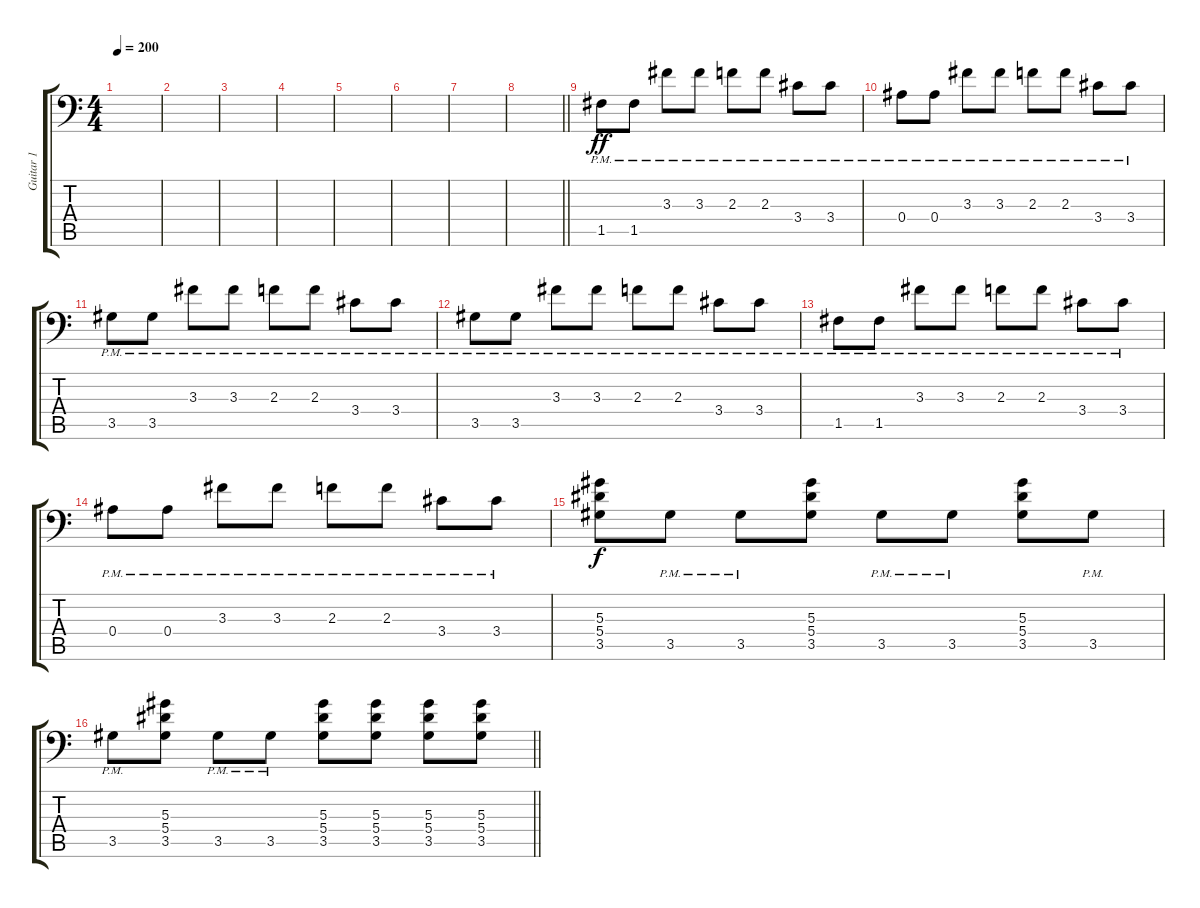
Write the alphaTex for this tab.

\track ("Guitar 1" "Guitar 1") {instrument distortionguitar}
\staff {score tabs}
\tuning (C4 G3 Eb3 Bb2 F2 Bb1) {hide}
\ts (4 4)
\section ("" "")
\tempo 200
\clef f4
\ks c
|
|
|
|
|
|
|
\barLineRight lightlight
|
\section ("" "")
1.5{pm}.8{dy ff} 1.5{pm}.8 3.3{pm}.8 3.3{pm}.8 2.3{pm}.8 2.3{pm}.8 3.4{pm}.8 3.4{pm}.8 |
0.4{pm}.8 0.4{pm}.8 3.3{pm}.8 3.3{pm}.8 2.3{pm}.8 2.3{pm}.8 3.4{pm}.8 3.4{pm}.8 |
3.5{pm}.8 3.5{pm}.8 3.3{pm}.8 3.3{pm}.8 2.3{pm}.8 2.3{pm}.8 3.4{pm}.8 3.4{pm}.8 |
3.5{pm}.8 3.5{pm}.8 3.3{pm}.8 3.3{pm}.8 2.3{pm}.8 2.3{pm}.8 3.4{pm}.8 3.4{pm}.8 |
1.5{pm}.8 1.5{pm}.8 3.3{pm}.8 3.3{pm}.8 2.3{pm}.8 2.3{pm}.8 3.4{pm}.8 3.4{pm}.8 |
0.4{pm}.8 0.4{pm}.8 3.3{pm}.8 3.3{pm}.8 2.3{pm}.8 2.3{pm}.8 3.4{pm}.8 3.4{pm}.8 |
(5.3 5.4 3.5).8{dy f} 3.5{pm}.8 3.5{pm}.8 (5.3 5.4 3.5).8 3.5{pm}.8 3.5{pm}.8 (5.3 5.4 3.5).8 3.5{pm}.8 |
\barLineRight lightlight
3.5{pm}.8 (5.3 5.4 3.5).8 3.5{pm}.8 3.5{pm}.8 (5.3 5.4 3.5).8 (5.3 5.4 3.5).8 (5.3 5.4 3.5).8 (5.3 5.4 3.5).8
